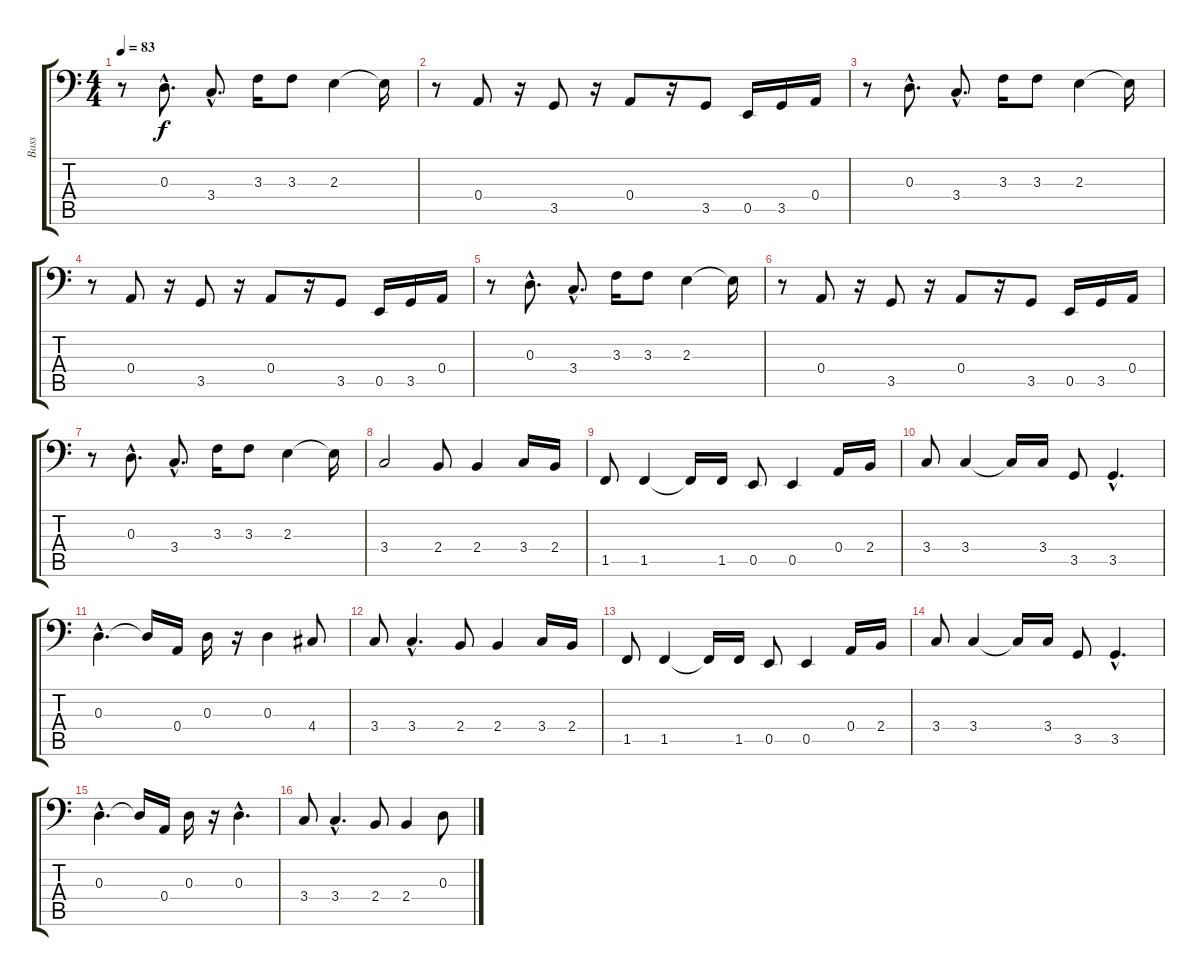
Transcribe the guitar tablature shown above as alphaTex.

\track ("Bass" "Bass") {instrument fretlessbass}
\staff {score tabs}
\tuning (C3 G2 D2 A1 E1 B0) {hide}
\ts (4 4)
\tempo 83
\clef f4
\ks c
r.8{dy f} 0.3{hac}.8{d} 3.4{hac}.8{d} 3.3.16 3.3.8 2.3.4 2.3{t}.16 |
r.8 0.4.8 r.16 3.5.8 r.16 0.4.8 r.16 3.5.8 0.5.16 3.5.16 0.4.16 |
r.8 0.3{hac}.8{d} 3.4{hac}.8{d} 3.3.16 3.3.8 2.3.4 2.3{t}.16 |
r.8 0.4.8 r.16 3.5.8 r.16 0.4.8 r.16 3.5.8 0.5.16 3.5.16 0.4.16 |
r.8 0.3{hac}.8{d} 3.4{hac}.8{d} 3.3.16 3.3.8 2.3.4 2.3{t}.16 |
r.8 0.4.8 r.16 3.5.8 r.16 0.4.8 r.16 3.5.8 0.5.16 3.5.16 0.4.16 |
r.8 0.3{hac}.8{d} 3.4{hac}.8{d} 3.3.16 3.3.8 2.3.4 2.3{t}.16 |
3.4.2 2.4.8 2.4.4 3.4.16 2.4.16 |
1.5.8 1.5.4 1.5{t}.16 1.5.16 0.5.8 0.5.4 0.4.16 2.4.16 |
3.4.8 3.4.4 3.4{t}.16 3.4.16 3.5.8 3.5{hac}.4{d} |
0.3{hac}.4{d} 0.3{t}.16 0.4.16 0.3.16 r.16 0.3.4 4.4.8 |
3.4.8 3.4{hac}.4{d} 2.4.8 2.4.4 3.4.16 2.4.16 |
1.5.8 1.5.4 1.5{t}.16 1.5.16 0.5.8 0.5.4 0.4.16 2.4.16 |
3.4.8 3.4.4 3.4{t}.16 3.4.16 3.5.8 3.5{hac}.4{d} |
0.3{hac}.4{d} 0.3{t}.16 0.4.16 0.3.16 r.16 0.3{hac}.4{d} |
3.4.8 3.4{hac}.4{d} 2.4.8 2.4.4 0.3.8
